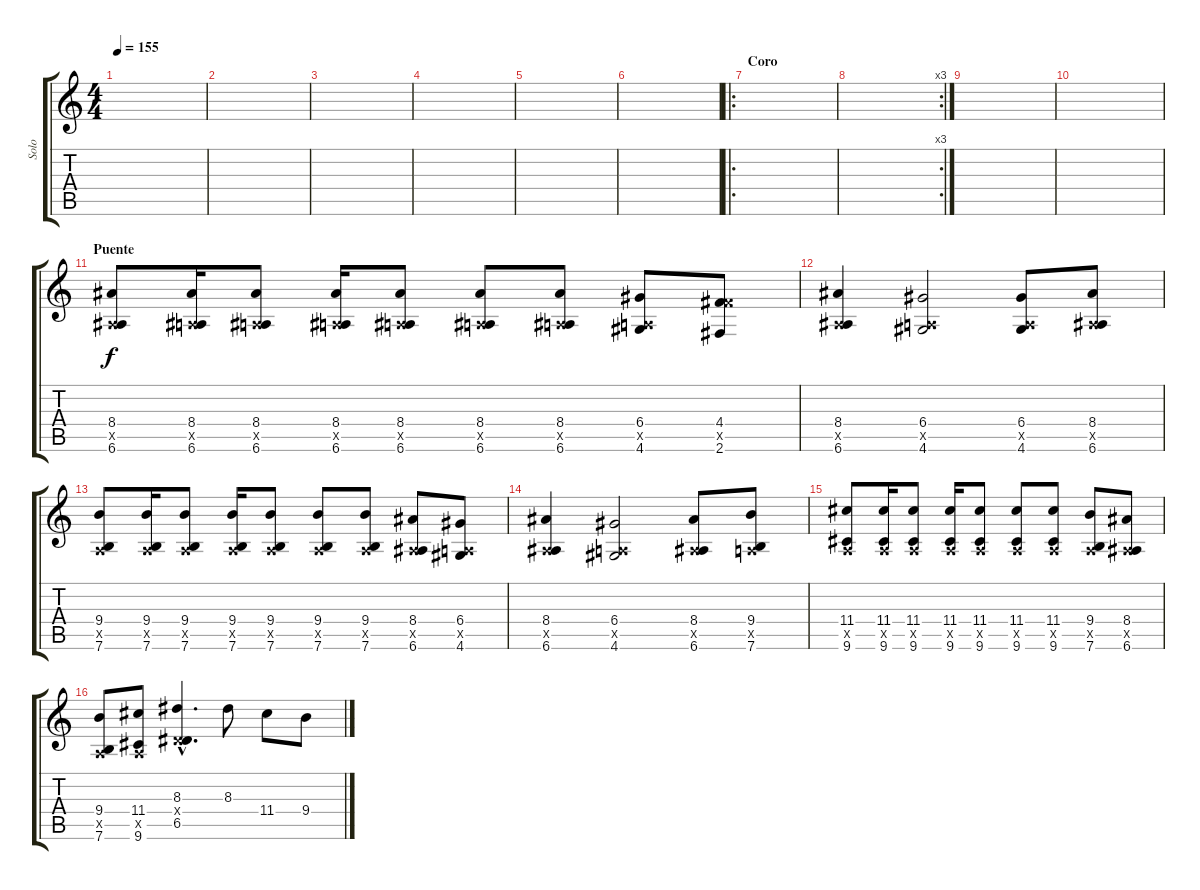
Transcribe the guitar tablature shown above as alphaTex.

\track ("Solo" "Solo") {instrument distortionguitar}
\staff {score tabs}
\tuning (E4 B3 G3 D3 A2 E2) {hide}
\ts (4 4)
\tempo 155
\clef g2
\ks c
|
|
|
|
|
|
\ro
\section ("" "Coro")
|
\rc 3
|
|
|
\section ("" "Puente")
(8.4 0.5{x} 6.6).8 (8.4 0.5{x} 6.6).16 (8.4 0.5{x} 6.6).8 (8.4 0.5{x} 6.6).16 (8.4 0.5{x} 6.6).8 (8.4 0.5{x} 6.6).8 (8.4 0.5{x} 6.6).8 (6.4 0.5{x} 4.6).8 (4.4 9.5{x} 2.6).8 |
(8.4 0.5{x} 6.6).4 (6.4 0.5{x} 4.6).2 (6.4 0.5{x} 4.6).8 (8.4 0.5{x} 6.6).8 |
(9.4 0.5{x} 7.6).8 (9.4 0.5{x} 7.6).16 (9.4 0.5{x} 7.6).8 (9.4 0.5{x} 7.6).16 (9.4 0.5{x} 7.6).8 (9.4 0.5{x} 7.6).8 (9.4 0.5{x} 7.6).8 (8.4 0.5{x} 6.6).8 (6.4 0.5{x} 4.6).8 |
(8.4 0.5{x} 6.6).4 (6.4 0.5{x} 4.6).2 (8.4 0.5{x} 6.6).8 (9.4 0.5{x} 7.6).8 |
(11.4 0.5{x} 9.6).8 (11.4 0.5{x} 9.6).16 (11.4 0.5{x} 9.6).8 (11.4 0.5{x} 9.6).16 (11.4 0.5{x} 9.6).8 (11.4 0.5{x} 9.6).8 (11.4 0.5{x} 9.6).8 (9.4 0.5{x} 7.6).8 (8.4 0.5{x} 6.6).8 |
(9.4 0.5{x} 7.6).8 (11.4 0.5{x} 9.6).8 (8.3{hac} 0.4{hac x} 6.5{hac}).4{d} 8.3.8 11.4.8 9.4.8
